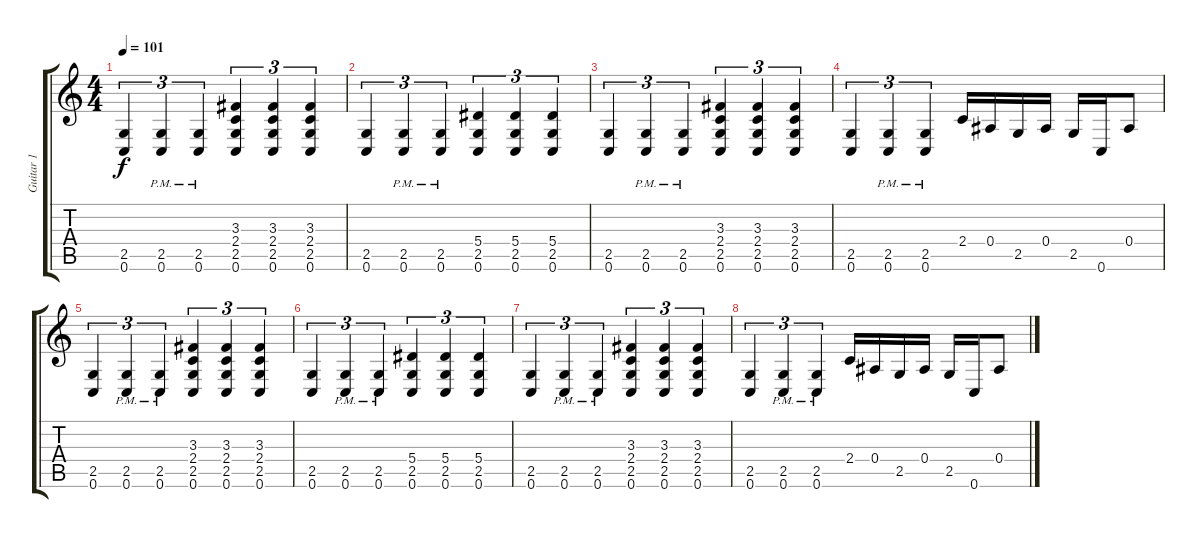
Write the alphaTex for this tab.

\track ("Guitar 1" "Guitar 1") {instrument distortionguitar}
\staff {score tabs}
\tuning (C4 G3 Eb3 Bb2 F2 C2) {hide}
\ts (4 4)
\section ("" "")
\tempo 101
\clef g2
\ks c
(2.5 0.6).4{tu (3 2) dy f} (2.5{pm} 0.6{pm}).4{tu (3 2)} (2.5{pm} 0.6{pm}).4{tu (3 2)} (3.3 2.4 2.5 0.6).4{tu (3 2)} (3.3 2.4 2.5 0.6).4{tu (3 2)} (3.3 2.4 2.5 0.6).4{tu (3 2)} |
(2.5 0.6).4{tu (3 2)} (2.5{pm} 0.6{pm}).4{tu (3 2)} (2.5{pm} 0.6{pm}).4{tu (3 2)} (5.4 2.5 0.6).4{tu (3 2)} (5.4 2.5 0.6).4{tu (3 2)} (5.4 2.5 0.6).4{tu (3 2)} |
(2.5 0.6).4{tu (3 2)} (2.5{pm} 0.6{pm}).4{tu (3 2)} (2.5{pm} 0.6{pm}).4{tu (3 2)} (3.3 2.4 2.5 0.6).4{tu (3 2)} (3.3 2.4 2.5 0.6).4{tu (3 2)} (3.3 2.4 2.5 0.6).4{tu (3 2)} |
(2.5 0.6).4{tu (3 2)} (2.5{pm} 0.6{pm}).4{tu (3 2)} (2.5{pm} 0.6{pm}).4{tu (3 2)} 2.4.16 0.4.16 2.5.16 0.4.16 2.5.16 0.6.16 0.4.8 |
(2.5 0.6).4{tu (3 2)} (2.5{pm} 0.6{pm}).4{tu (3 2)} (2.5{pm} 0.6{pm}).4{tu (3 2)} (3.3 2.4 2.5 0.6).4{tu (3 2)} (3.3 2.4 2.5 0.6).4{tu (3 2)} (3.3 2.4 2.5 0.6).4{tu (3 2)} |
(2.5 0.6).4{tu (3 2)} (2.5{pm} 0.6{pm}).4{tu (3 2)} (2.5{pm} 0.6{pm}).4{tu (3 2)} (5.4 2.5 0.6).4{tu (3 2)} (5.4 2.5 0.6).4{tu (3 2)} (5.4 2.5 0.6).4{tu (3 2)} |
(2.5 0.6).4{tu (3 2)} (2.5{pm} 0.6{pm}).4{tu (3 2)} (2.5{pm} 0.6{pm}).4{tu (3 2)} (3.3 2.4 2.5 0.6).4{tu (3 2)} (3.3 2.4 2.5 0.6).4{tu (3 2)} (3.3 2.4 2.5 0.6).4{tu (3 2)} |
(2.5 0.6).4{tu (3 2)} (2.5{pm} 0.6{pm}).4{tu (3 2)} (2.5{pm} 0.6{pm}).4{tu (3 2)} 2.4.16 0.4.16 2.5.16 0.4.16 2.5.16 0.6.16 0.4.8
